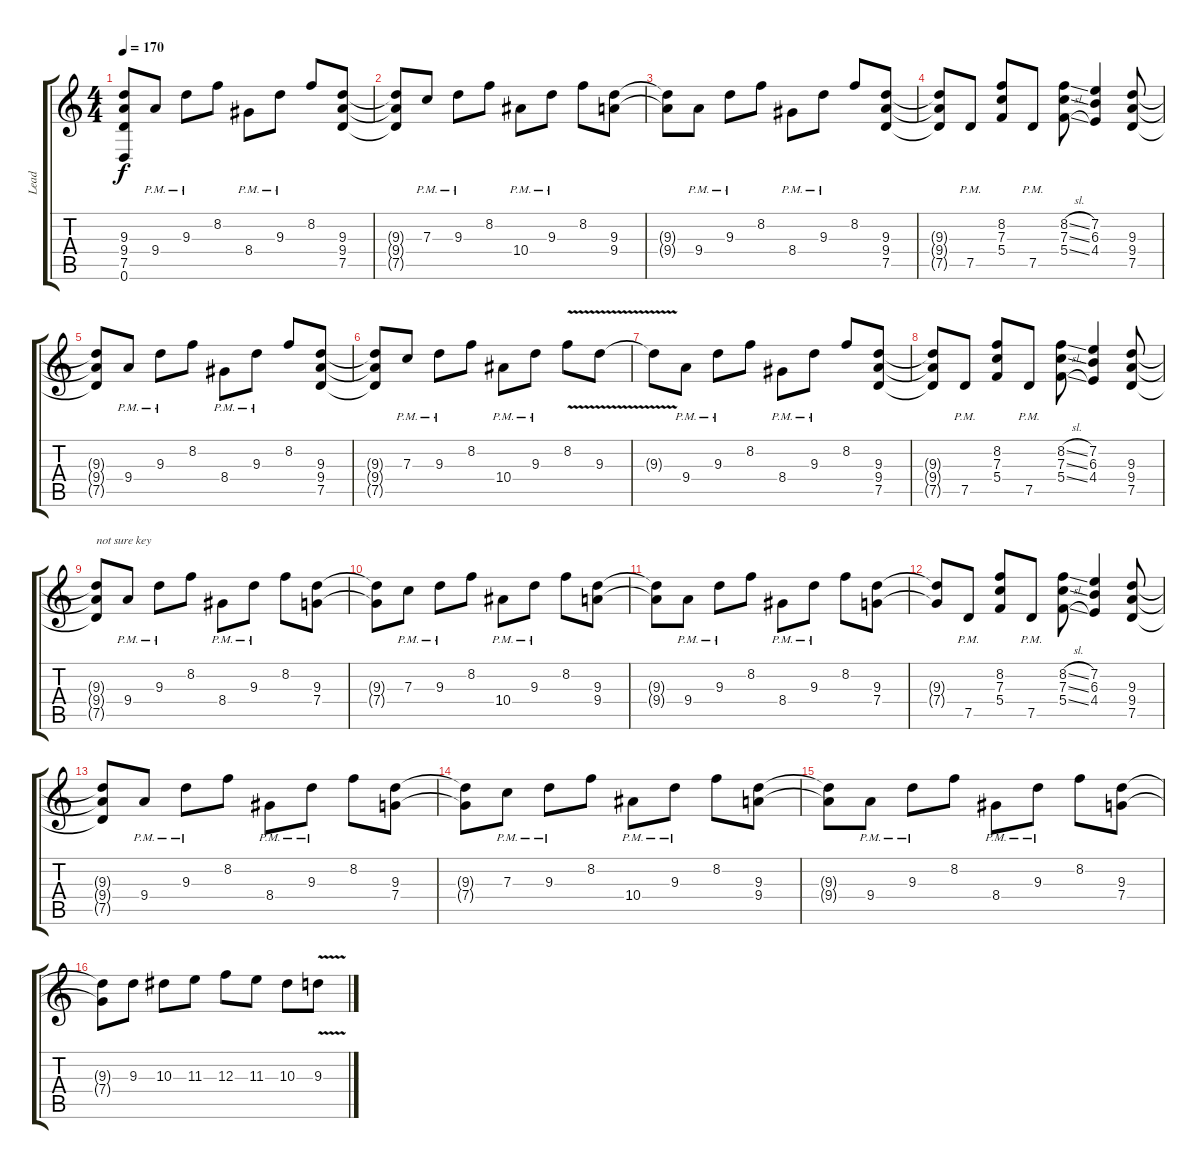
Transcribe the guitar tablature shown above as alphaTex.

\track ("Lead " "Lead ") {instrument distortionguitar}
\staff {score tabs}
\tuning (D4 A3 F3 C3 G2 D2) {hide}
\ts (4 4)
\tempo 170
\clef g2
\ks c
(9.3{t} 9.4{t} 7.5{t} 0.6{t}).8{dy f} 9.4{pm}.8 9.3{pm}.8 8.2.8 8.4{pm}.8 9.3{pm}.8 8.2.8 (9.3 9.4 7.5).8 |
(9.3{t} 9.4{t} 7.5{t}).8 7.3{pm}.8 9.3{pm}.8 8.2.8 10.4{pm}.8 9.3{pm}.8 8.2.8 (9.3 9.4).8 |
(9.3{t} 9.4{t}).8 9.4{pm}.8 9.3{pm}.8 8.2.8 8.4{pm}.8 9.3{pm}.8 8.2.8 (9.3 9.4 7.5).8 |
(9.3{t} 9.4{t} 7.5{t}).8 7.5{pm}.8 (8.2 7.3 5.4).8 7.5{pm}.8 (8.2{sl} 7.3{sl} 5.4{sl}).8 (7.2 6.3 4.4).4 (9.3 9.4 7.5).8 |
(9.3{t} 9.4{t} 7.5{t}).8 9.4{pm}.8 9.3{pm}.8 8.2.8 8.4{pm}.8 9.3{pm}.8 8.2.8 (9.3 9.4 7.5).8 |
(9.3{t} 9.4{t} 7.5{t}).8 7.3{pm}.8 9.3{pm}.8 8.2.8 10.4{pm}.8 9.3{pm}.8 8.2{v}.8 9.3{v}.8 |
9.3{t}.8 9.4{pm}.8 9.3{pm}.8 8.2.8 8.4{pm}.8 9.3{pm}.8 8.2.8 (9.3 9.4 7.5).8 |
(9.3{t} 9.4{t} 7.5{t}).8 7.5{pm}.8 (8.2 7.3 5.4).8 7.5{pm}.8 (8.2{sl} 7.3{sl} 5.4{sl}).8 (7.2 6.3 4.4).4 (9.3 9.4 7.5).8 |
(9.3{t} 9.4{t} 7.5{t}).8{txt "not sure key"} 9.4{pm}.8 9.3{pm}.8 8.2.8 8.4{pm}.8 9.3{pm}.8 8.2.8 (9.3 7.4).8 |
(9.3{t} 7.4{t}).8 7.3{pm}.8 9.3{pm}.8 8.2.8 10.4{pm}.8 9.3{pm}.8 8.2.8 (9.3 9.4).8 |
(9.3{t} 9.4{t}).8 9.4{pm}.8 9.3{pm}.8 8.2.8 8.4{pm}.8 9.3{pm}.8 8.2.8 (9.3 7.4).8 |
(9.3{t} 7.4{t}).8 7.5{pm}.8 (8.2 7.3 5.4).8 7.5{pm}.8 (8.2{sl} 7.3{sl} 5.4{sl}).8 (7.2 6.3 4.4).4 (9.3 9.4 7.5).8 |
(9.3{t} 9.4{t} 7.5{t}).8 9.4{pm}.8 9.3{pm}.8 8.2.8 8.4{pm}.8 9.3{pm}.8 8.2.8 (9.3 7.4).8 |
(9.3{t} 7.4{t}).8 7.3{pm}.8 9.3{pm}.8 8.2.8 10.4{pm}.8 9.3{pm}.8 8.2.8 (9.3 9.4).8 |
(9.3{t} 9.4{t}).8 9.4{pm}.8 9.3{pm}.8 8.2.8 8.4{pm}.8 9.3{pm}.8 8.2.8 (9.3 7.4).8 |
(9.3{t} 7.4{t}).8 9.3.8 10.3.8 11.3.8 12.3.8 11.3.8 10.3.8 9.3{v}.8
